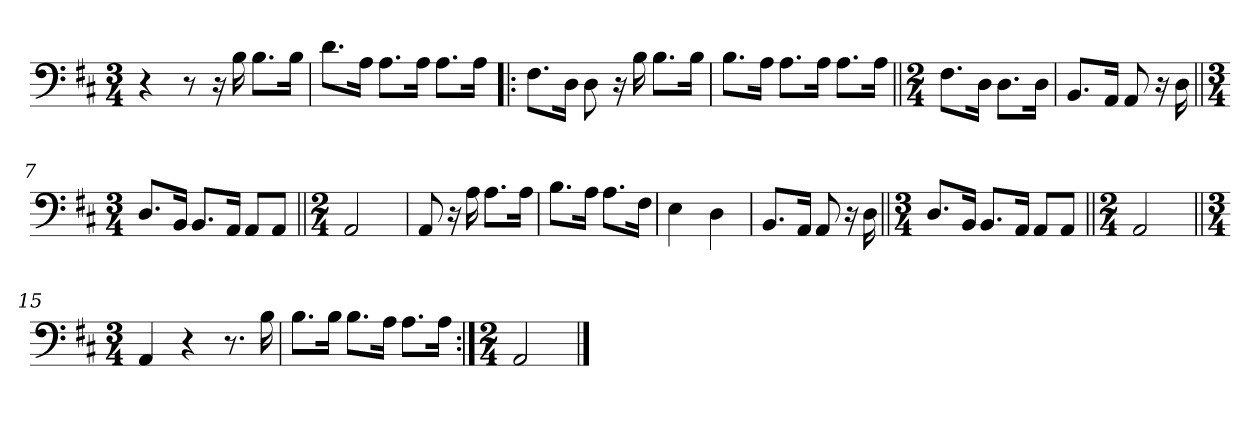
**kern
*part1
*staff1
*clefF4
*k[f#c#]
*M3/4
=1
4r
8r
16r
16B\
8.B\L
16B\Jk
=2
8.d\L
16A\Jk
8.A\L
16A\Jk
8.A\L
16A\Jk
=3!|:
8.F#\L
16D\Jk
8D\
16r
16B\
8.B\L
16B\Jk
=4
8.B\L
16A\Jk
8.A\L
16A\Jk
8.A\L
16A\Jk
=5||
*M2/4
8.F#\L
16D\Jk
8.D\L
16D\Jk
=6
8.BB/L
16AA/Jk
8AA/
16r
16D\
=7||
*M3/4
8.D/L
16BB/Jk
8.BB/L
16AA/Jk
8AA/L
8AA/J
=8||
*M2/4
2AA/
=9
8AA/
16r
16A\
8.A\L
16A\Jk
=10
8.B\L
16A\Jk
8.A\L
16F#\Jk
=11
4E\
4D\
=12
8.BB/L
16AA/Jk
8AA/
16r
16D\
=13||
*M3/4
8.D/L
16BB/Jk
8.BB/L
16AA/Jk
8AA/L
8AA/J
=14||
*M2/4
2AA/
=15||
*M3/4
4AA/
4r
8.r
16B\
=16
8.B\L
16B\Jk
8.B\L
16A\Jk
8.A\L
16A\Jk
=17:|!
*M2/4
2AA/
==
*-
